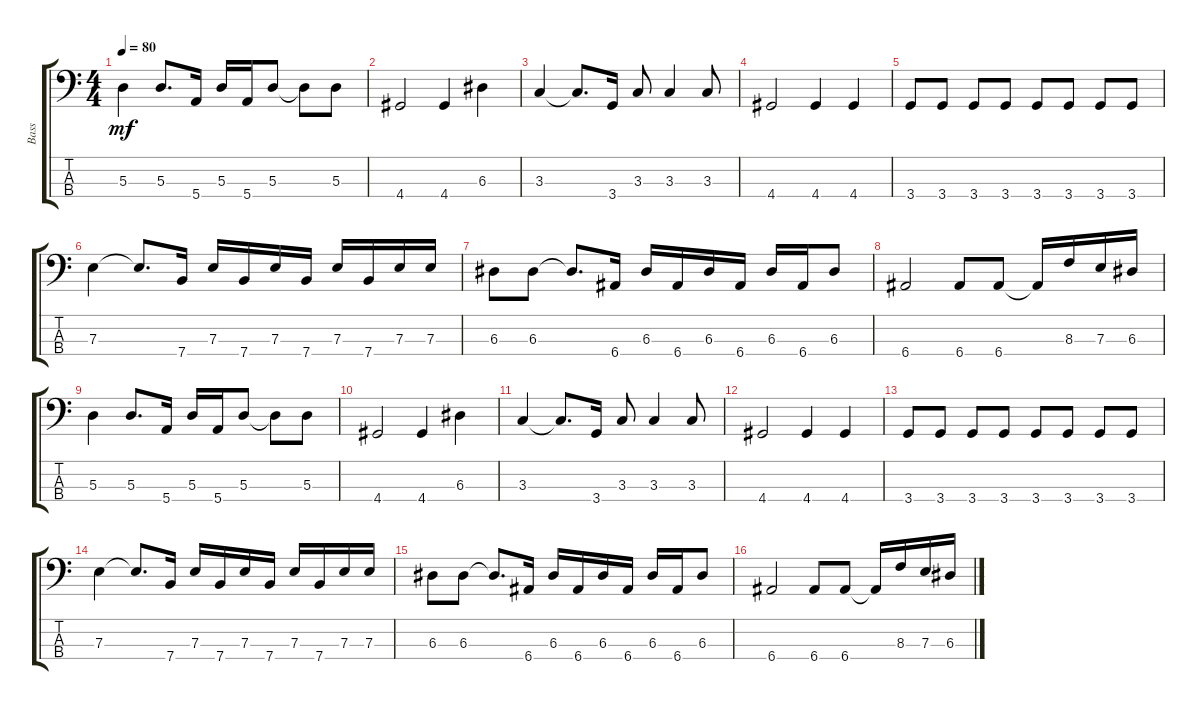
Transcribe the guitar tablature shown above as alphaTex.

\track ("Bass" "Bass") {instrument electricbassfinger}
\staff {score tabs}
\tuning (G2 D2 A1 E1) {hide}
\ts (4 4)
\tempo 80
\clef f4
\ks c
5.3.4{dy mf} 5.3.8{d} 5.4.16 5.3.16 5.4.16 5.3.8 5.3{t}.8 5.3.8 |
4.4.2 4.4.4 6.3.4 |
3.3.4 3.3{t}.8{d} 3.4.16 3.3.8 3.3.4 3.3.8 |
4.4.2 4.4.4 4.4.4 |
3.4.8 3.4.8 3.4.8 3.4.8 3.4.8 3.4.8 3.4.8 3.4.8 |
7.3.4 7.3{t}.8{d} 7.4.16 7.3.16 7.4.16 7.3.16 7.4.16 7.3.16 7.4.16 7.3.16 7.3.16 |
6.3.8 6.3.8 6.3{t}.8{d} 6.4.16 6.3.16 6.4.16 6.3.16 6.4.16 6.3.16 6.4.16 6.3.8 |
6.4.2 6.4.8 6.4.8 6.4{t}.16 8.3.16 7.3.16 6.3.16 |
5.3.4 5.3.8{d} 5.4.16 5.3.16 5.4.16 5.3.8 5.3{t}.8 5.3.8 |
4.4.2 4.4.4 6.3.4 |
3.3.4 3.3{t}.8{d} 3.4.16 3.3.8 3.3.4 3.3.8 |
4.4.2 4.4.4 4.4.4 |
3.4.8 3.4.8 3.4.8 3.4.8 3.4.8 3.4.8 3.4.8 3.4.8 |
7.3.4 7.3{t}.8{d} 7.4.16 7.3.16 7.4.16 7.3.16 7.4.16 7.3.16 7.4.16 7.3.16 7.3.16 |
6.3.8 6.3.8 6.3{t}.8{d} 6.4.16 6.3.16 6.4.16 6.3.16 6.4.16 6.3.16 6.4.16 6.3.8 |
6.4.2 6.4.8 6.4.8 6.4{t}.16 8.3.16 7.3.16 6.3.16
